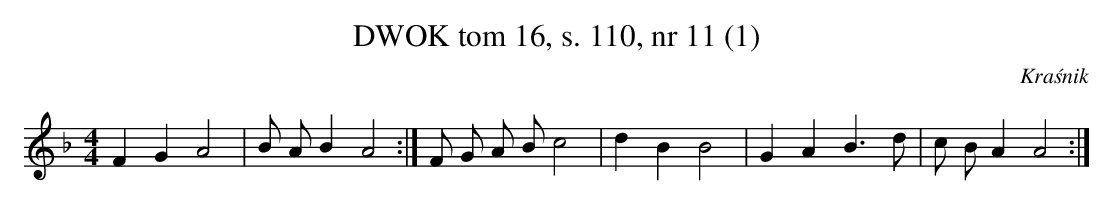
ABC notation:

X:1
T: DWOK tom 16, s. 110, nr 11 (1)
O: Kraśnik
L: 1/16
M: 4/4
K: F
F4 G4 A8 | B2 A2 B4 A8 :| F2 G2 A2 B2 c8 | d4 B4 B8 | G4 A4 B6 d2 | c2 B2 A4 A8 :|
